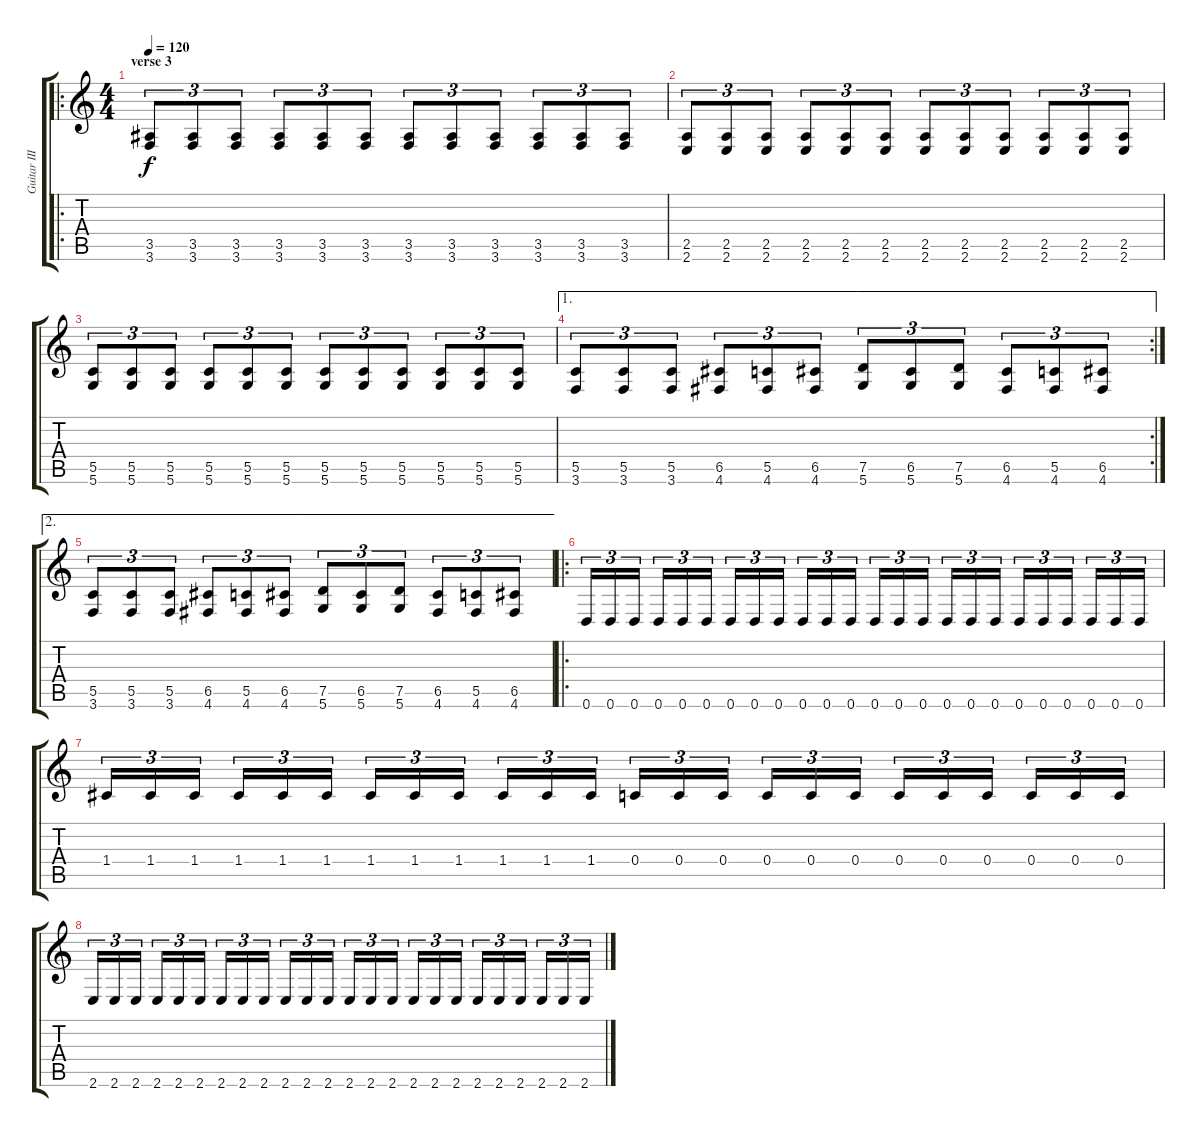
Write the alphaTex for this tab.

\track ("Guitar III" "Guitar III") {instrument distortionguitar}
\staff {score tabs}
\tuning (D4 A3 F3 C3 G2 D2) {hide}
\ro
\ts (4 4)
\section ("" "verse 3")
\tempo 120
\clef g2
\ks c
(3.5 3.6).8{tu (3 2) dy f volume 11 balance 16 instrument distortionguitar} (3.5 3.6).8{tu (3 2)} (3.5 3.6).8{tu (3 2)} (3.5 3.6).8{tu (3 2)} (3.5 3.6).8{tu (3 2)} (3.5 3.6).8{tu (3 2)} (3.5 3.6).8{tu (3 2)} (3.5 3.6).8{tu (3 2)} (3.5 3.6).8{tu (3 2)} (3.5 3.6).8{tu (3 2)} (3.5 3.6).8{tu (3 2)} (3.5 3.6).8{tu (3 2)} |
(2.5 2.6).8{tu (3 2)} (2.5 2.6).8{tu (3 2)} (2.5 2.6).8{tu (3 2)} (2.5 2.6).8{tu (3 2)} (2.5 2.6).8{tu (3 2)} (2.5 2.6).8{tu (3 2)} (2.5 2.6).8{tu (3 2)} (2.5 2.6).8{tu (3 2)} (2.5 2.6).8{tu (3 2)} (2.5 2.6).8{tu (3 2)} (2.5 2.6).8{tu (3 2)} (2.5 2.6).8{tu (3 2)} |
(5.5 5.6).8{tu (3 2)} (5.5 5.6).8{tu (3 2)} (5.5 5.6).8{tu (3 2)} (5.5 5.6).8{tu (3 2)} (5.5 5.6).8{tu (3 2)} (5.5 5.6).8{tu (3 2)} (5.5 5.6).8{tu (3 2)} (5.5 5.6).8{tu (3 2)} (5.5 5.6).8{tu (3 2)} (5.5 5.6).8{tu (3 2)} (5.5 5.6).8{tu (3 2)} (5.5 5.6).8{tu (3 2)} |
\ae 1
\rc 2
(5.5 3.6).8{tu (3 2)} (5.5 3.6).8{tu (3 2)} (5.5 3.6).8{tu (3 2)} (6.5 4.6).8{tu (3 2)} (5.5 4.6).8{tu (3 2)} (6.5 4.6).8{tu (3 2)} (7.5 5.6).8{tu (3 2)} (6.5 5.6).8{tu (3 2)} (7.5 5.6).8{tu (3 2)} (6.5 4.6).8{tu (3 2)} (5.5 4.6).8{tu (3 2)} (6.5 4.6).8{tu (3 2)} |
\ae 2
(5.5 3.6).8{tu (3 2)} (5.5 3.6).8{tu (3 2)} (5.5 3.6).8{tu (3 2)} (6.5 4.6).8{tu (3 2)} (5.5 4.6).8{tu (3 2)} (6.5 4.6).8{tu (3 2)} (7.5 5.6).8{tu (3 2)} (6.5 5.6).8{tu (3 2)} (7.5 5.6).8{tu (3 2)} (6.5 4.6).8{tu (3 2)} (5.5 4.6).8{tu (3 2)} (6.5 4.6).8{tu (3 2)} |
\ro
0.6.16{tu (3 2) volume 12 balance 16 instrument distortionguitar} 0.6.16{tu (3 2)} 0.6.16{tu (3 2)} 0.6.16{tu (3 2)} 0.6.16{tu (3 2)} 0.6.16{tu (3 2)} 0.6.16{tu (3 2)} 0.6.16{tu (3 2)} 0.6.16{tu (3 2)} 0.6.16{tu (3 2)} 0.6.16{tu (3 2)} 0.6.16{tu (3 2)} 0.6.16{tu (3 2)} 0.6.16{tu (3 2)} 0.6.16{tu (3 2)} 0.6.16{tu (3 2)} 0.6.16{tu (3 2)} 0.6.16{tu (3 2)} 0.6.16{tu (3 2)} 0.6.16{tu (3 2)} 0.6.16{tu (3 2)} 0.6.16{tu (3 2)} 0.6.16{tu (3 2)} 0.6.16{tu (3 2)} |
1.4.16{tu (3 2)} 1.4.16{tu (3 2)} 1.4.16{tu (3 2)} 1.4.16{tu (3 2)} 1.4.16{tu (3 2)} 1.4.16{tu (3 2)} 1.4.16{tu (3 2)} 1.4.16{tu (3 2)} 1.4.16{tu (3 2)} 1.4.16{tu (3 2)} 1.4.16{tu (3 2)} 1.4.16{tu (3 2)} 0.4.16{tu (3 2)} 0.4.16{tu (3 2)} 0.4.16{tu (3 2)} 0.4.16{tu (3 2)} 0.4.16{tu (3 2)} 0.4.16{tu (3 2)} 0.4.16{tu (3 2)} 0.4.16{tu (3 2)} 0.4.16{tu (3 2)} 0.4.16{tu (3 2)} 0.4.16{tu (3 2)} 0.4.16{tu (3 2)} |
2.6.16{tu (3 2)} 2.6.16{tu (3 2)} 2.6.16{tu (3 2)} 2.6.16{tu (3 2)} 2.6.16{tu (3 2)} 2.6.16{tu (3 2)} 2.6.16{tu (3 2)} 2.6.16{tu (3 2)} 2.6.16{tu (3 2)} 2.6.16{tu (3 2)} 2.6.16{tu (3 2)} 2.6.16{tu (3 2)} 2.6.16{tu (3 2)} 2.6.16{tu (3 2)} 2.6.16{tu (3 2)} 2.6.16{tu (3 2)} 2.6.16{tu (3 2)} 2.6.16{tu (3 2)} 2.6.16{tu (3 2)} 2.6.16{tu (3 2)} 2.6.16{tu (3 2)} 2.6.16{tu (3 2)} 2.6.16{tu (3 2)} 2.6.16{tu (3 2)}
